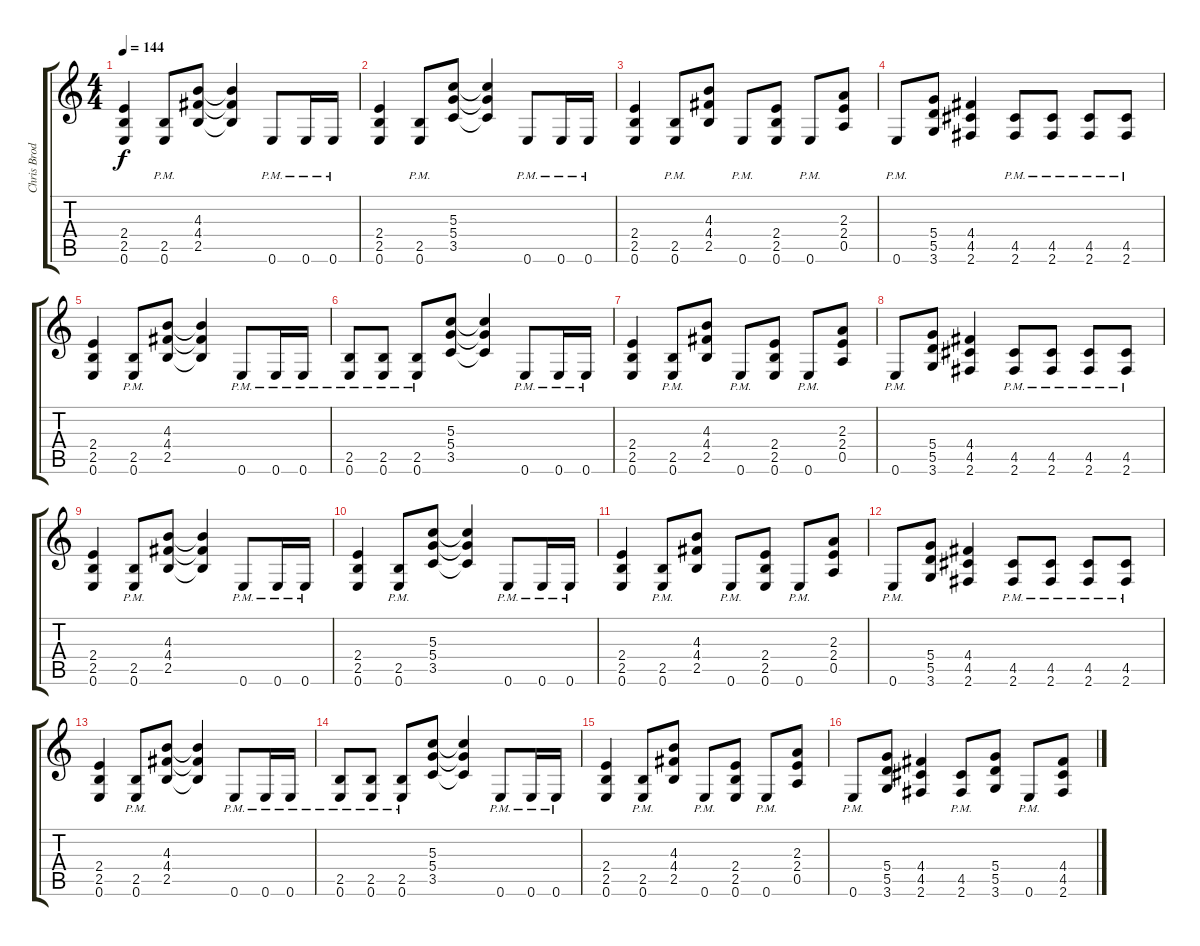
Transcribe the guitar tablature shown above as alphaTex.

\track ("Chris Broderick" "Chris Brod") {instrument distortionguitar}
\staff {score tabs}
\tuning (E4 B3 G3 D3 A2 E2) {hide}
\ts (4 4)
\tempo 144
\clef g2
\ks c
(2.4 2.5 0.6).4{dy f} (2.5{pm} 0.6{pm}).8 (4.3 4.4 2.5).8 (4.3{t} 4.4{t} 2.5{t}).4 0.6{pm}.8 0.6{pm}.16 0.6{pm}.16 |
(2.4 2.5 0.6).4 (2.5{pm} 0.6{pm}).8 (5.3 5.4 3.5).8 (5.3{t} 5.4{t} 3.5{t}).4 0.6{pm}.8 0.6{pm}.16 0.6{pm}.16 |
(2.4 2.5 0.6).4 (2.5{pm} 0.6{pm}).8 (4.3 4.4 2.5).8 0.6{pm}.8 (2.4 2.5 0.6).8 0.6{pm}.8 (2.3 2.4 0.5).8 |
0.6{pm}.8 (5.4 5.5 3.6).8 (4.4 4.5 2.6).4 (4.5{pm} 2.6{pm}).8 (4.5{pm} 2.6{pm}).8 (4.5{pm} 2.6{pm}).8 (4.5{pm} 2.6{pm}).8 |
(2.4 2.5 0.6).4 (2.5{pm} 0.6{pm}).8 (4.3 4.4 2.5).8 (4.3{t} 4.4{t} 2.5{t}).4 0.6{pm}.8 0.6{pm}.16 0.6{pm}.16 |
(2.5{pm} 0.6{pm}).8 (2.5{pm} 0.6{pm}).8 (2.5{pm} 0.6{pm}).8 (5.3 5.4 3.5).8 (5.3{t} 5.4{t} 3.5{t}).4 0.6{pm}.8 0.6{pm}.16 0.6{pm}.16 |
(2.4 2.5 0.6).4 (2.5{pm} 0.6{pm}).8 (4.3 4.4 2.5).8 0.6{pm}.8 (2.4 2.5 0.6).8 0.6{pm}.8 (2.3 2.4 0.5).8 |
0.6{pm}.8 (5.4 5.5 3.6).8 (4.4 4.5 2.6).4 (4.5{pm} 2.6{pm}).8 (4.5{pm} 2.6{pm}).8 (4.5{pm} 2.6{pm}).8 (4.5{pm} 2.6{pm}).8 |
(2.4 2.5 0.6).4 (2.5{pm} 0.6{pm}).8 (4.3 4.4 2.5).8 (4.3{t} 4.4{t} 2.5{t}).4 0.6{pm}.8 0.6{pm}.16 0.6{pm}.16 |
(2.4 2.5 0.6).4 (2.5{pm} 0.6{pm}).8 (5.3 5.4 3.5).8 (5.3{t} 5.4{t} 3.5{t}).4 0.6{pm}.8 0.6{pm}.16 0.6{pm}.16 |
(2.4 2.5 0.6).4 (2.5{pm} 0.6{pm}).8 (4.3 4.4 2.5).8 0.6{pm}.8 (2.4 2.5 0.6).8 0.6{pm}.8 (2.3 2.4 0.5).8 |
0.6{pm}.8 (5.4 5.5 3.6).8 (4.4 4.5 2.6).4 (4.5{pm} 2.6{pm}).8 (4.5{pm} 2.6{pm}).8 (4.5{pm} 2.6{pm}).8 (4.5{pm} 2.6{pm}).8 |
(2.4 2.5 0.6).4 (2.5{pm} 0.6{pm}).8 (4.3 4.4 2.5).8 (4.3{t} 4.4{t} 2.5{t}).4 0.6{pm}.8 0.6{pm}.16 0.6{pm}.16 |
(2.5{pm} 0.6{pm}).8 (2.5{pm} 0.6{pm}).8 (2.5{pm} 0.6{pm}).8 (5.3 5.4 3.5).8 (5.3{t} 5.4{t} 3.5{t}).4 0.6{pm}.8 0.6{pm}.16 0.6{pm}.16 |
(2.4 2.5 0.6).4 (2.5{pm} 0.6{pm}).8 (4.3 4.4 2.5).8 0.6{pm}.8 (2.4 2.5 0.6).8 0.6{pm}.8 (2.3 2.4 0.5).8 |
0.6{pm}.8 (5.4 5.5 3.6).8 (4.4 4.5 2.6).4 (4.5{pm} 2.6{pm}).8 (5.4 5.5 3.6).8 0.6{pm}.8 (4.4 4.5 2.6).8
